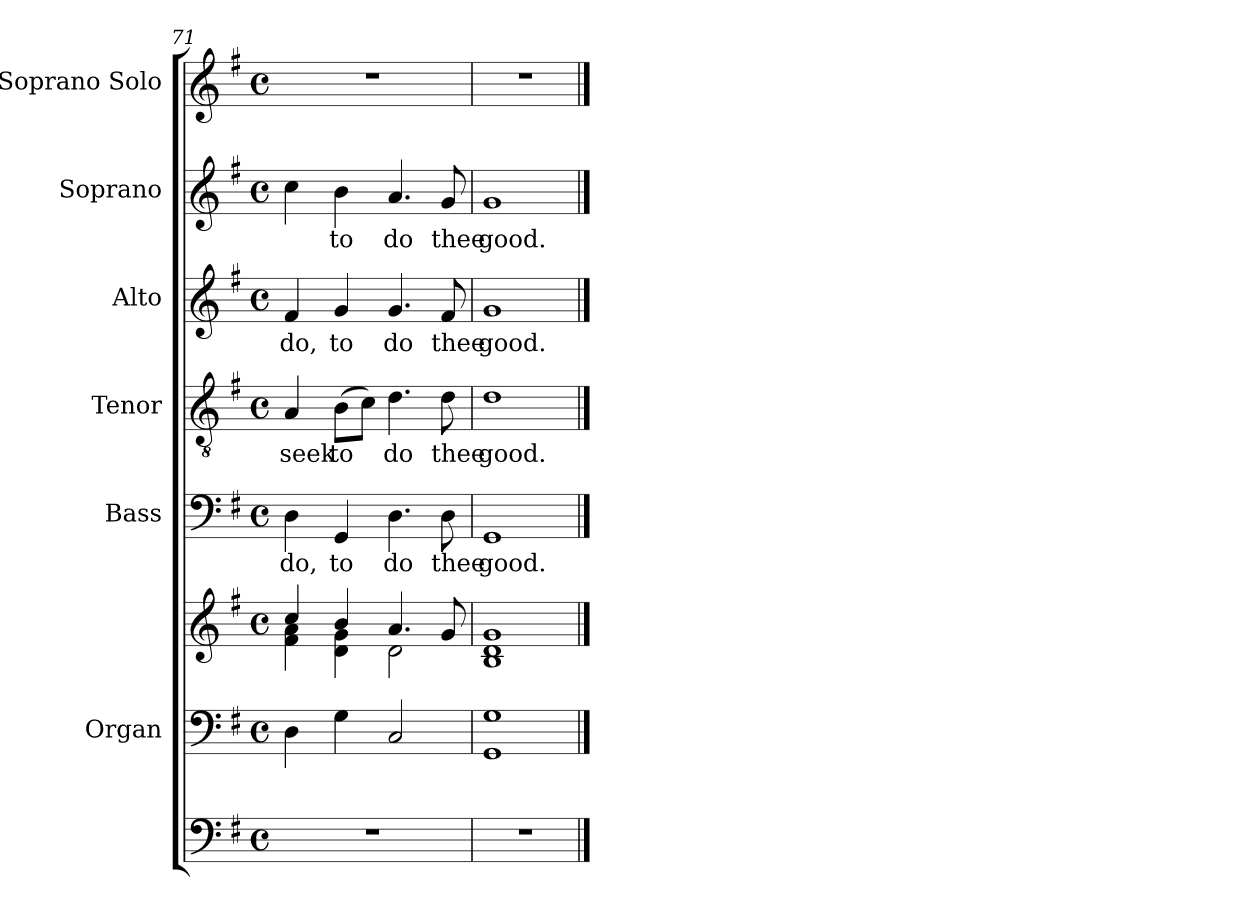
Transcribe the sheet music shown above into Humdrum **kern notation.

**kern	**kern	**kern	**kern	**text	**kern	**text	**kern	**text	**kern	**text	**kern
*part7	*part6	*part6	*part5	*part5	*part4	*part4	*part3	*part3	*part2	*part2	*part1
*staff8	*staff7	*staff6	*staff5	*staff5	*staff4	*staff4	*staff3	*staff3	*staff2	*staff2	*staff1
*	*I"Organ	*	*I"Bass	*	*I"Tenor	*	*I"Alto	*	*I"Soprano	*	*I"Soprano Solo
*	*I'Org.	*	*I'B	*	*I'T	*	*I'A	*	*I'S	*	*I'S. solo
*clefF4	*clefF4	*clefG2	*clefF4	*	*clefGv2	*	*clefG2	*	*clefG2	*	*clefG2
*k[f#]	*k[f#]	*k[f#]	*k[f#]	*	*k[f#]	*	*k[f#]	*	*k[f#]	*	*k[f#]
*G:	*G:	*G:	*G:	*	*G:	*	*G:	*	*G:	*	*G:
*M4/4	*M4/4	*M4/4	*M4/4	*	*M4/4	*	*M4/4	*	*M4/4	*	*M4/4
*met(c)	*met(c)	*met(c)	*met(c)	*	*met(c)	*	*met(c)	*	*met(c)	*	*met(c)
=71	=71	=71	=71	=71	=71	=71	=71	=71	=71	=71	=71
*	*	*^	*	*	*	*	*	*	*	*	*
1r	4D\	4cc/	4f#\ 4a\	4D\	do,	4A/	seek	4f#/	do,	4cc\	.	1r
.	4G\	4b/	4d\ 4g\	4GG/	to	(8B\L	to	4g/	to	4b\	to	.
.	.	.	.	.	.	8c\J)	.	.	.	.	.	.
.	2C/	4.a/	2d\	4.D\	do	4.d\	do	4.g/	do	4.a/	do	.
.	.	8g/	.	8D\	thee	8d\	thee	8f#/	thee	8g/	thee	.
=72	=72	=72	=72	=72	=72	=72	=72	=72	=72	=72	=72	=72
1r	1GG 1G	1g	1B 1d	1GG	good.	1d	good.	1g	good.	1g	good.	1r
*	*	*v	*v	*	*	*	*	*	*	*	*	*
==	==	==	==	==	==	==	==	==	==	==	==
*-	*-	*-	*-	*-	*-	*-	*-	*-	*-	*-	*-
